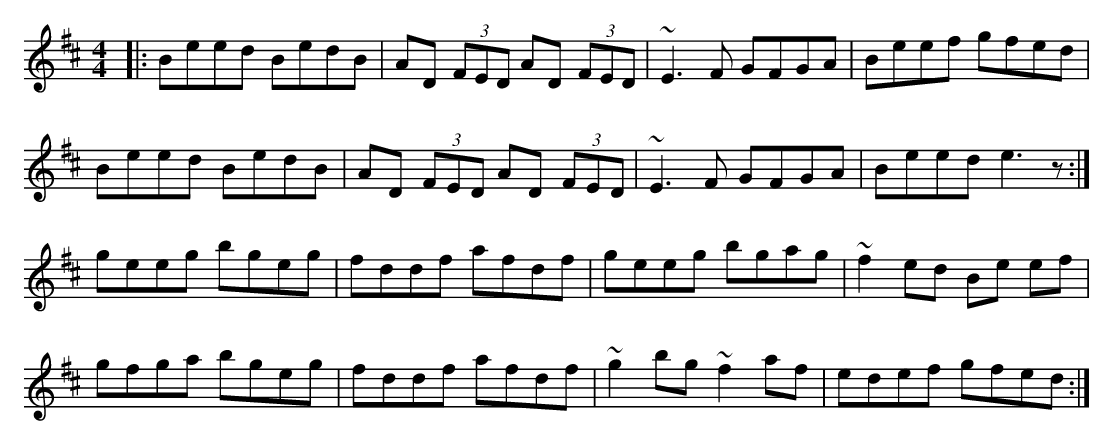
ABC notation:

X:1
M:4/4
K:Edor
|:Beed BedB|AD (3FED a,D (3FED|~E3F GFGA|Beef gfed|
Beed BedB|AD (3FED a,D (3FED|~E3F GFGA|Beed e3z:|
geeg bgeg|fddf afdf|geeg bgag|~f2 ed Be ef|
gfga bgeg|fddf afdf|~g2bg ~f2af|edef gfed:|
